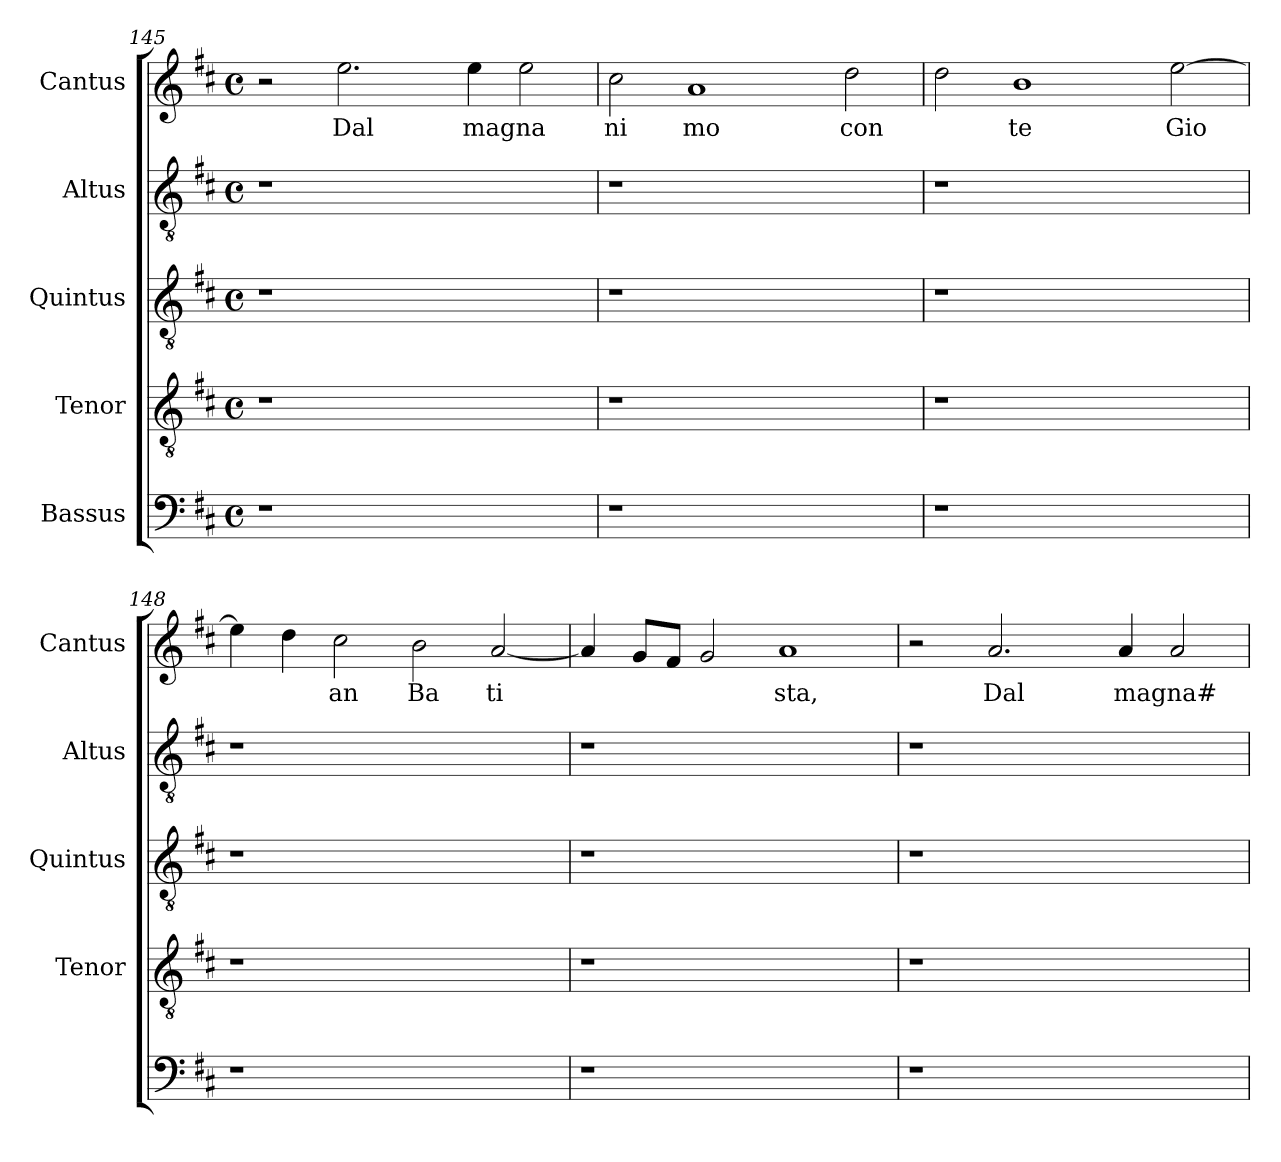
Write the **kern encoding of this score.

**kern	**kern	**kern	**kern	**kern	**text
*part5	*part4	*part3	*part2	*part1	*part1
*staff5	*staff4	*staff3	*staff2	*staff1	*staff1
*I"Bassus	*I"Tenor	*I"Quintus	*I"Altus	*I"Cantus	*
*	*I'Tenor	*I'Quintus	*I'Altus	*I'Cantus	*
*clefF4	*clefGv2	*clefGv2	*clefGv2	*clefG2	*
*k[f#c#]	*k[f#c#]	*k[f#c#]	*k[f#c#]	*k[f#c#]	*
*D:	*D:	*D:	*D:	*D:	*
*M4/4	*M4/4	*M4/4	*M4/4	*M4/4	*
*met(c)	*met(c)	*met(c)	*met(c)	*met(c)	*
=145	=145	=145	=145	=145	=145
1r	1r	1r	1r	2r	.
!	!	!	!	!	!LO:LY:b
.	.	.	.	2.ee\	Dal
1ryy	1ryy	1ryy	1ryy	.	.
!	!	!	!	!	!LO:LY:b
.	.	.	.	4ee\	magna
.	.	.	.	2ee\	.
=146	=146	=146	=146	=146	=146
!	!	!	!	!	!LO:LY:b
1r	1r	1r	1r	2cc#\	ni
!	!	!	!	!	!LO:LY:b
.	.	.	.	1a	mo
1ryy	1ryy	1ryy	1ryy	.	.
!	!	!	!	!	!LO:LY:b
.	.	.	.	2dd\	con
!!LO:LB:g=z
=147	=147	=147	=147	=147	=147
1r	1r	1r	1r	2dd\	.
!	!	!	!	!	!LO:LY:b
.	.	.	.	1b	te
1ryy	1ryy	1ryy	1ryy	.	.
!	!	!	!	!	!LO:LY:b
.	.	.	.	[>2ee\	Gio
=148	=148	=148	=148	=148	=148
1r	1r	1r	1r	4ee\]	.
.	.	.	.	4dd\	.
!	!	!	!	!	!LO:LY:b
.	.	.	.	2cc#\	an
!	!	!	!	!	!LO:LY:b
1ryy	1ryy	1ryy	1ryy	2b\	Ba
!	!	!	!	!	!LO:LY:b
.	.	.	.	[<2a/	ti
=149	=149	=149	=149	=149	=149
1r	1r	1r	1r	4a/]	.
.	.	.	.	8g/L	.
.	.	.	.	8f#/J	.
.	.	.	.	2g/	.
!	!	!	!	!	!LO:LY:b
1ryy	1ryy	1ryy	1ryy	1a	sta,
=150	=150	=150	=150	=150	=150
1r	1r	1r	1r	2r	.
!	!	!	!	!	!LO:LY:b
.	.	.	.	2.a/	Dal
1ryy	1ryy	1ryy	1ryy	.	.
!	!	!	!	!	!LO:LY:b
.	.	.	.	4a/	magna#
.	.	.	.	2a/	.
=	=	=	=	=	=
*-	*-	*-	*-	*-	*-
